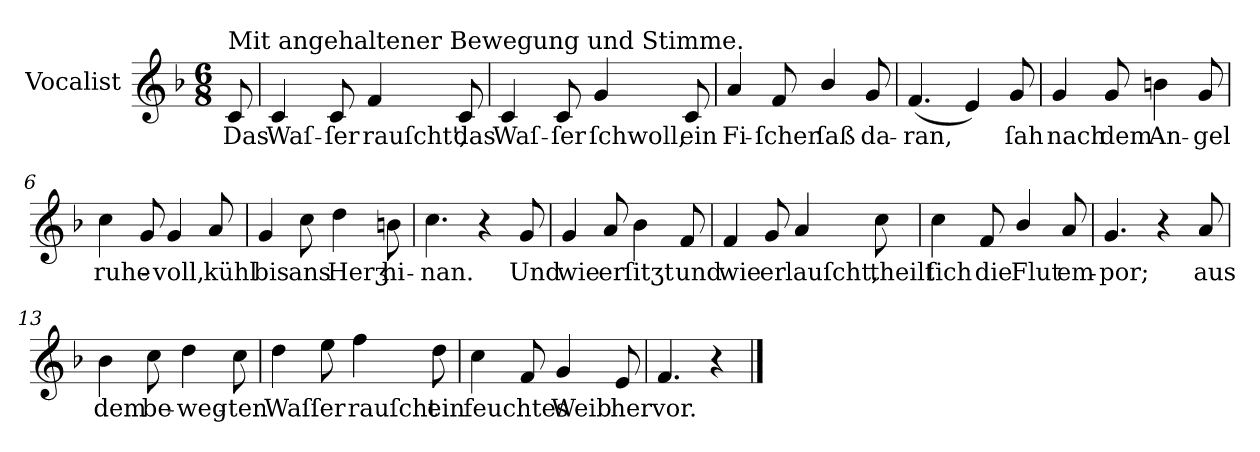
**kern	**text
*part1	*part1
*staff1	*staff1
*I"Vocalist	*
*clefG2	*
*k[b-]	*
*F:	*
*M6/8	*
=	=
!LO:TX:a:t=Mit angehaltener Bewegung und Stimme.	!
8c	Das
=1	=1
4c	Waſ-
8c	-ſer
4f	rauſcht',
8c	das
=2	=2
4c	Waſ-
8c	-ſer
4g	ſchwoll,
8c	ein
=3	=3
4a	Fi-
8f	-ſcher
4b-/	ſaß
8g	da-
=4	=4
(4.f	-ran,
4e)	.
8g	ſah
=5	=5
4g	nach
8g	dem
4bn	An-
8g	-gel
=6	=6
4cc	ruhe-
8g	.
4g	-voll,
8a	kühl
=7	=7
4g	bis
8cc	ans
4dd	Herʒ
8bn	hi-
=8	=8
4.cc	-nan.
4r	.
8g	Und
=9	=9
4g	wie
8a	er
4b-	ſitʒt
8f	und
=10	=10
4f	wie
8g	er
4a	lauſcht,
8cc	theilt
=11	=11
4cc	ſich
8f	die
4b-/	Flut
8a	em-
=12	=12
4.g	-por;
4r	.
8a	aus
=13	=13
4b-	dem
8cc	be-
4dd	-weg-
8cc	-ten
=14	=14
4dd	Waſſer
8ee	.
4ff	rauſcht
8dd	ein
=15	=15
4cc	feuchtes
8f	.
4g	Weib
8e	hervor.
=16	=16
4.f	.
4r	.
==	==
*-	*-
